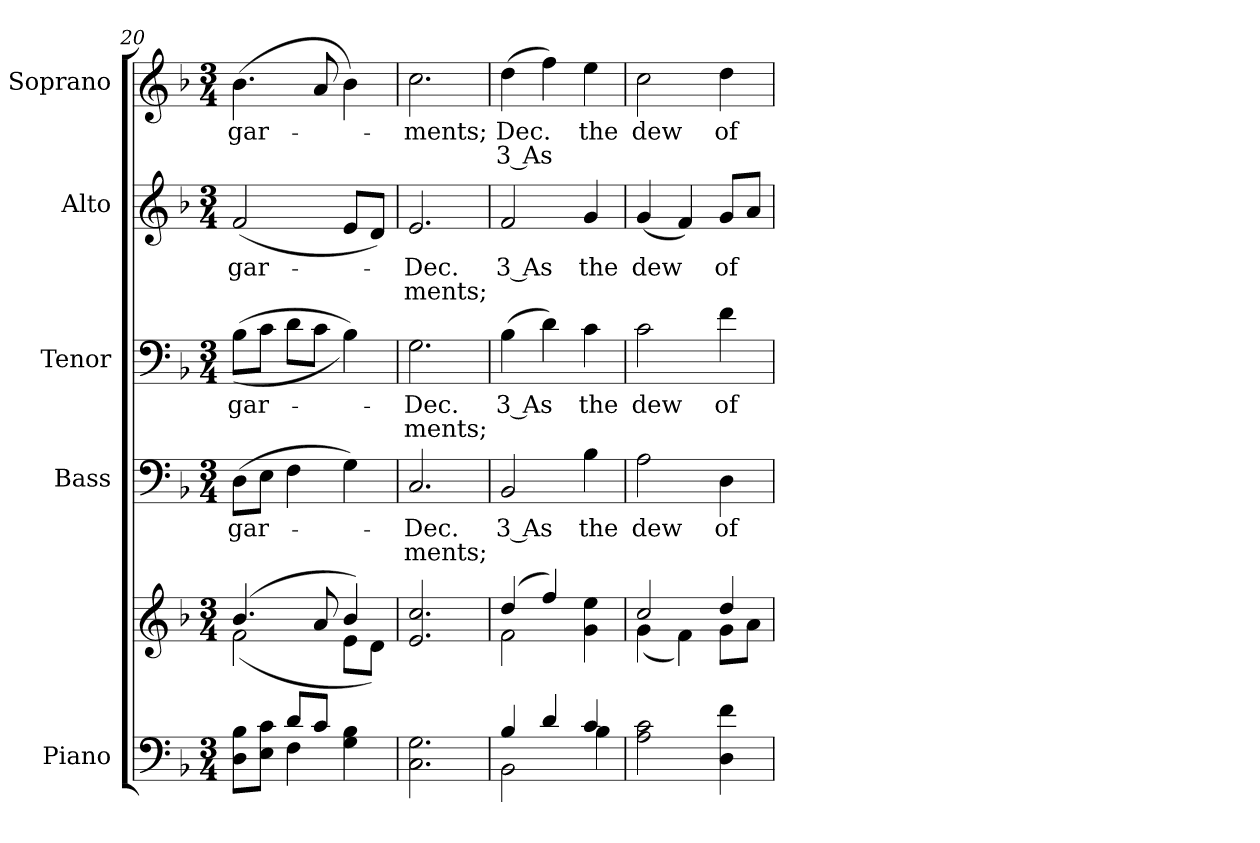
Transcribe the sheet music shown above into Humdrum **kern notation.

**kern	**kern	**kern	**text	**text	**kern	**text	**text	**kern	**text	**text	**kern	**text	**text
*part5	*part5	*part4	*part4	*part4	*part3	*part3	*part3	*part2	*part2	*part2	*part1	*part1	*part1
*staff6	*staff5	*staff4	*staff4	*staff4	*staff3	*staff3	*staff3	*staff2	*staff2	*staff2	*staff1	*staff1	*staff1
*I"Piano	*	*I"Bass	*	*	*I"Tenor	*	*	*I"Alto	*	*	*I"Soprano	*	*
*I'Pno.	*	*I'B.	*	*	*I'T.	*	*	*I'A.	*	*	*I'S.	*	*
*clefF4	*clefG2	*clefF4	*	*	*clefF4	*	*	*clefG2	*	*	*clefG2	*	*
*k[b-]	*k[b-]	*k[b-]	*	*	*k[b-]	*	*	*k[b-]	*	*	*k[b-]	*	*
*F:	*F:	*F:	*	*	*F:	*	*	*F:	*	*	*F:	*	*
*M3/4	*M3/4	*M3/4	*	*	*M3/4	*	*	*M3/4	*	*	*M3/4	*	*
=20	=20	=20	=20	=20	=20	=20	=20	=20	=20	=20	=20	=20	=20
*^	*^	*	*	*	*	*	*	*	*	*	*	*	*
!	!	!	!	!	!LO:LY:b:color=#000000	!	!	!	!	!	!	!	!	!	!
!	!	!	!	!	!	!	!	!LO:LY:b:color=#000000	!	!	!	!	!	!	!
!	!	!	!	!	!	!	!	!	!	!	!LO:LY:b:color=#000000	!	!	!	!
!	!	!	!	!	!	!	!	!	!	!	!	!	!	!LO:LY:b:color=#000000	!
8Di\ 8B-iL	4ryy	(4.b-i/	(2fi\	(8Di\L	gar-	.	((8B-i\L	gar-	.	(2fi/	gar-	.	(4.b-i\	gar-	.
8Ei\ 8ciJ	.	.	.	8Ei\J	.	.	8ci\J	.	.	.	.	.	.	.	.
8di/L	4Fi\	.	.	4Fi\	.	.	8di\L	.	.	.	.	.	.	.	.
8ci/J	.	8ai/	.	.	.	.	8ci\J	.	.	.	.	.	8ai/	.	.
4Gi\ 4B-i	4ryy	4b-i/)	8ei\L	4Gi\)	.	.	4B-i\))	.	.	8ei/L	.	.	4b-i\)	.	.
.	.	.	8di\J)	.	.	.	.	.	.	8di/J)	.	.	.	.	.
*v	*v	*	*	*	*	*	*	*	*	*	*	*	*	*	*
*	*v	*v	*	*	*	*	*	*	*	*	*	*	*	*
!!LO:PB:g=z
=21	=21	=21	=21	=21	=21	=21	=21	=21	=21	=21	=21	=21	=21
*	*^	*	*	*	*	*	*	*	*	*	*	*	*
!	!	!	!	!LO:LY:a:color=#000000	!LO:LY:b:color=#000000	!	!	!	!	!	!	!	!	!
*	*v	*v	*	*	*	*	*	*	*	*	*	*	*	*
*	*^	*	*	*	*	*	*	*	*	*	*	*	*
!	!	!	!	!	!	!	!LO:LY:a:color=#000000	!LO:LY:b:color=#000000	!	!	!	!	!	!
*	*v	*v	*	*	*	*	*	*	*	*	*	*	*	*
*	*^	*	*	*	*	*	*	*	*	*	*	*	*
!	!	!	!	!	!	!	!	!	!	!LO:LY:a:color=#000000	!LO:LY:b:color=#000000	!	!	!
*	*v	*v	*	*	*	*	*	*	*	*	*	*	*	*
*	*^	*	*	*	*	*	*	*	*	*	*	*	*
!	!	!	!	!	!	!	!	!	!	!	!	!	!LO:LY:b:color=#000000	!
*	*v	*v	*	*	*	*	*	*	*	*	*	*	*	*
2.Ci\ 2.Gi	2.ei/ 2.cci	2.Ci/	Dec.	-ments;	2.Gi\	Dec.	-ments;	2.ei/	Dec.	-ments;	2.cci\	-ments;	.
=22	=22	=22	=22	=22	=22	=22	=22	=22	=22	=22	=22	=22	=22
*^	*^	*	*	*	*	*	*	*	*	*	*	*	*
!	!	!	!	!	!LO:LY:b:color=#000000	!	!	!	!	!	!	!	!	!	!
!	!	!	!	!	!	!	!	!LO:LY:b:color=#000000	!	!	!	!	!	!	!
!	!	!	!	!	!	!	!	!	!	!	!LO:LY:b:color=#000000	!	!	!	!
!	!	!	!	!	!	!	!	!	!	!	!	!	!	!LO:LY:a:color=#000000	!LO:LY:b:color=#000000
4B-i/	2BB-i\	(4ddi/	2fi\	2BB-i/	3 As	.	(4B-i\	3 As	.	2fi/	3 As	.	(4ddi\	Dec.	3 As
4di/	.	4ffi/)	.	.	.	.	4di\)	.	.	.	.	.	4ffi\)	.	.
!	!	!	!	!	!LO:LY:b:color=#000000	!	!	!	!	!	!	!	!	!	!
!	!	!	!	!	!	!	!	!LO:LY:b:color=#000000	!	!	!	!	!	!	!
!	!	!	!	!	!	!	!	!	!	!	!LO:LY:b:color=#000000	!	!	!	!
!	!	!	!	!	!	!	!	!	!	!	!	!	!	!LO:LY:b:color=#000000	!
4ci/	4B-i\	4gi\ 4eei	4ryy	4B-i\	the	.	4ci\	the	.	4gi/	the	.	4eei\	the	.
*v	*v	*	*	*	*	*	*	*	*	*	*	*	*	*	*
=23	=23	=23	=23	=23	=23	=23	=23	=23	=23	=23	=23	=23	=23	=23
*^	*	*	*	*	*	*	*	*	*	*	*	*	*	*
!	!	!	!	!	!LO:LY:b:color=#000000	!	!	!	!	!	!	!	!	!	!
*v	*v	*	*	*	*	*	*	*	*	*	*	*	*	*	*
*^	*	*	*	*	*	*	*	*	*	*	*	*	*	*
!	!	!	!	!	!	!	!	!LO:LY:b:color=#000000	!	!	!	!	!	!	!
*v	*v	*	*	*	*	*	*	*	*	*	*	*	*	*	*
*^	*	*	*	*	*	*	*	*	*	*	*	*	*	*
!	!	!	!	!	!	!	!	!	!	!	!LO:LY:b:color=#000000	!	!	!	!
*v	*v	*	*	*	*	*	*	*	*	*	*	*	*	*	*
*^	*	*	*	*	*	*	*	*	*	*	*	*	*	*
!	!	!	!	!	!	!	!	!	!	!	!	!	!	!LO:LY:b:color=#000000	!
*v	*v	*	*	*	*	*	*	*	*	*	*	*	*	*	*
2Ai\ 2ci	2cci/	(4gi\	2Ai\	dew	.	2ci\	dew	.	(4gi/	dew	.	2cci\	dew	.
.	.	4fi\)	.	.	.	.	.	.	4fi/)	.	.	.	.	.
!	!	!	!	!LO:LY:b:color=#000000	!	!	!	!	!	!	!	!	!	!
!	!	!	!	!	!	!	!LO:LY:b:color=#000000	!	!	!	!	!	!	!
!	!	!	!	!	!	!	!	!	!	!LO:LY:b:color=#000000	!	!	!	!
!	!	!	!	!	!	!	!	!	!	!	!	!	!LO:LY:b:color=#000000	!
4Di\ 4fi	4ddi/	8gi\L	4Di\	of	.	4fi\	of	.	8gi/L	of	.	4ddi\	of	.
.	.	8ai\J	.	.	.	.	.	.	8ai/J	.	.	.	.	.
*	*v	*v	*	*	*	*	*	*	*	*	*	*	*	*
=	=	=	=	=	=	=	=	=	=	=	=	=	=
*-	*-	*-	*-	*-	*-	*-	*-	*-	*-	*-	*-	*-	*-
